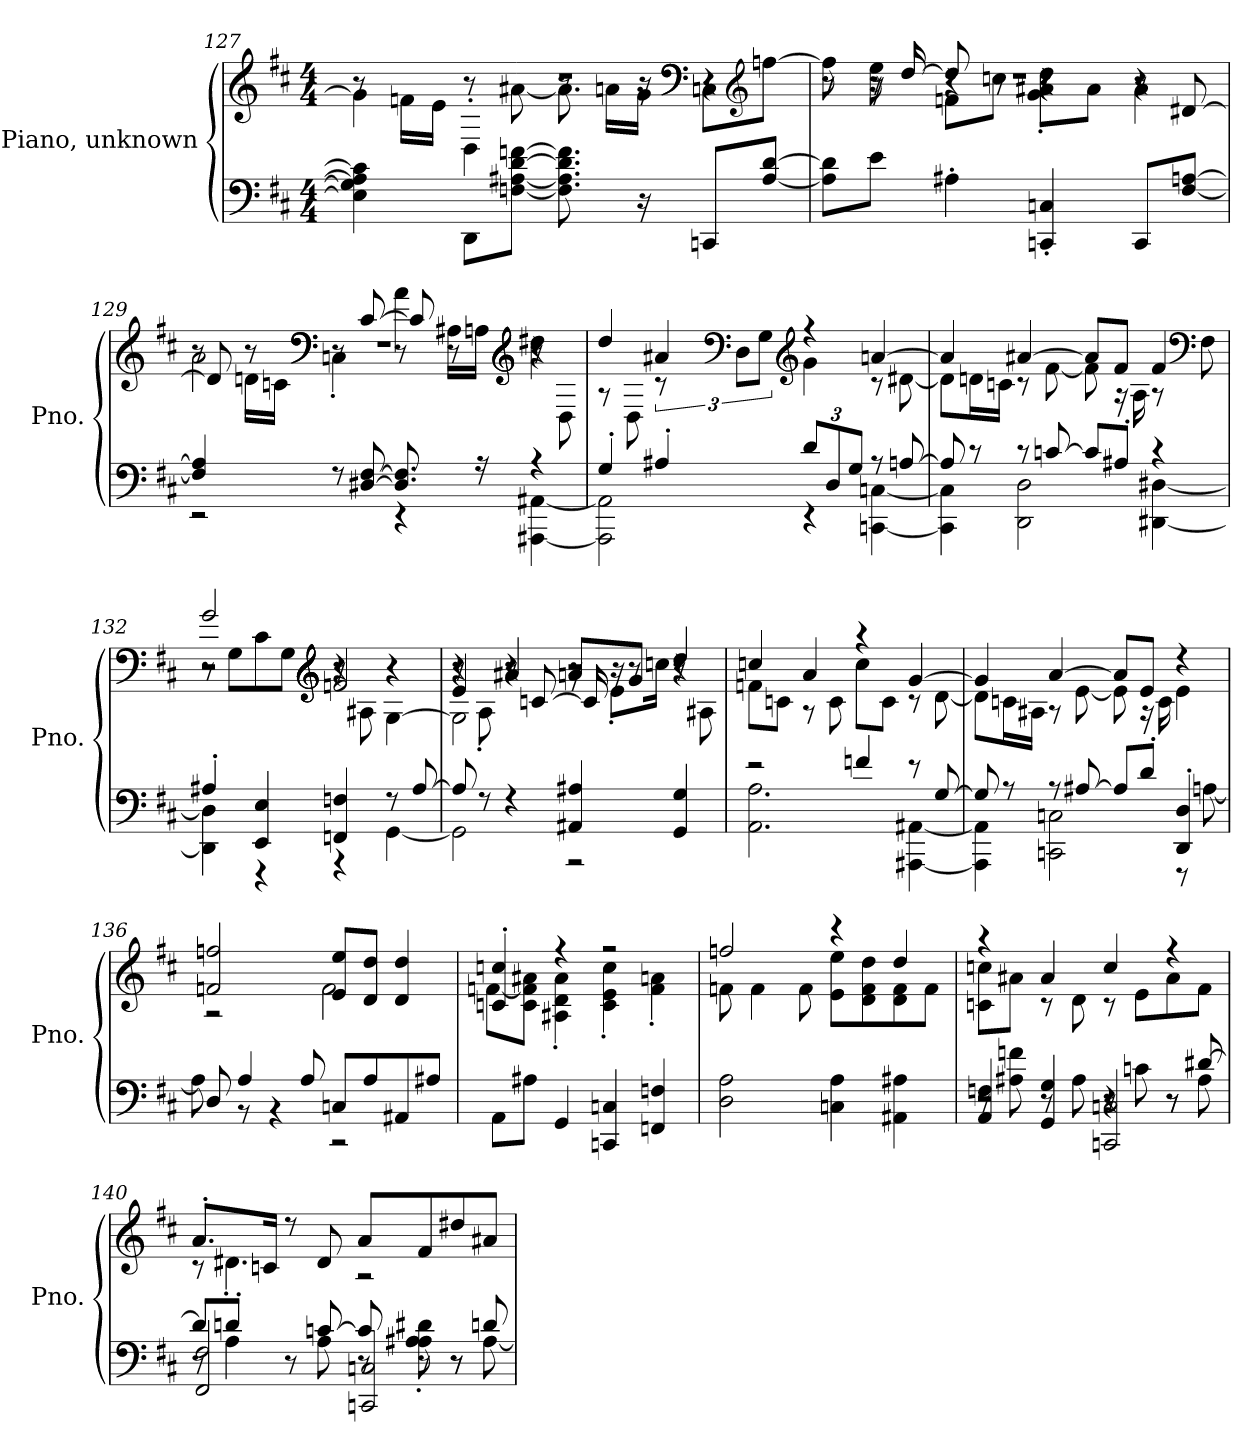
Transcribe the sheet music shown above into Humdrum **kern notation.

**kern	**kern
*part1	*part1
*staff2	*staff1
*I"Piano, unknown	*
*I'Pno.	*
*clefF4	*clefG2
*k[f#c#]	*k[f#c#]
*M4/4	*M4/4
=127	=127
*	*^
*	*	*^
4E\] 4G\] 4A#\] 4c\]	1r	4g\]	8r
.	.	.	16fn\LL
.	.	.	16e\JJ
8DD\L	.	8r	4D'\
[8Fn\ [8A#X\ [8d\ [8fn\J	.	[8a#X\	.
8.F\] 8.A#\] 8.d\] 8.f\]	.	8.a#\]	8r
.	.	.	16an\LL
16r	.	16r	16g\JJ
*	*clefF4	*	*
8CCn/L	.	4r	8Cn\L
*	*clefG2	*	*
[8A#/ [8d/J	.	.	[8ffn\J
!!LO:LB:g=z
=128	=128	=128	=128
*	*	*	*^
8A#\] 8d\]L	1r	8r	8r	8ff\]
8e\J	.	8ee\	16r	8r
.	.	.	[16dd/	.
4A#X'\	.	4r	8dd/]	8fn\L
.	.	.	8r	8ccn\J
4CCn/' 4Cn/'	.	4r	4r	8g\' 8a#X\' 8dd\'L
.	.	.	.	8a#\J
8CC/L	.	4a#\	8r	4r
[8F#/ [8An/J	.	.	[8d#X/	.
=129	=129	=129	=129	=129
*^	*	*	*	*
4F#/] 4A/]	2r	1r	2a\	8d#/]	8r
.	.	.	.	8r	16dn\LL
.	.	.	.	.	16cn\JJ
*	*	*clefF4	*	*	*
8r	.	.	.	8r	4Cn'\
[8D#X/ [8F#/	.	.	.	[8c/	.
8.D#/] 8.F#/]	4r	.	4a\	8c/]	8r
.	.	.	.	8r	16A#X\LL
16r	.	.	.	.	16An\JJ
*	*	*clefG2	*	*	*
4r	[4AAA#X\ [4AA#X\	.	4dd#X\	4r	8r
.	.	.	.	.	8D\
*	*	*	*v	*v	*v
!!LO:LB:g=z
=130	=130	=130	=130
4G'/	2AAA#\] 2AA#\]	4dd/	8r
.	.	.	8D\
4A#X'/	.	4a#X/	12r
*	*	*clefF4	*
.	.	.	12D\L
.	.	.	12G\J
*	*	*clefG2	*
*Xbrackettup	*	*	*
12d/L	4r	4r	4g\
12D/	.	.	.
12G/J	.	.	.
8r	[4CCn\ [4Cn\	[4an/	8r
[8An/	.	.	[8d#X\
=131	=131	=131	=131
8A/]	4CC\] 4C\]	4a/]	8d#\L]
8r	.	.	16dn\L
.	.	.	16cn\JJ
8r	2DD\ 2D\	[4a#X/	8r
[8cn/	.	.	[8f#\
8c/L]	.	8a#/L]	8f#\]
8A#X'/J	.	8f#/J	16r
.	.	.	16A\
4r	[4DD#X\ [4D#X\	4f#/	8r
*	*	*clefF4	*
.	.	.	8F#\
!!LO:LB:g=z
=132	=132	=132	=132
*	*	*	*^
4A#X'/	4DD#\] 4D#\]	2g/	8r	2r
.	.	.	8G\L	.
4EE/ 4E/	4r	.	8c#\	.
.	.	.	8G\J	.
*	*	*clefG2	*	*
4FFn/ 4Fn/	4r	2fn/	8r	4r
.	.	.	8A#X\	.
8r	[4GG\	.	4r	[4G\
[8A#/	.	.	.	.
=133	=133	=133	=133	=133
*	*	*	*	*^
8A#/]	2GG\]	4e/	8r	4r	2G\]
8r	.	.	8A'\	.	.
4r	.	4a#X/	4r	8r	.
.	.	.	.	[8cn/	.
4AA#X/ 4A#X/	2r	8an/L	16r	16c/]	2r
.	.	.	8e'\L	16r	.
.	.	8g/J	.	8r	.
.	.	.	16ccn\Jk	.	.
4GG/ 4G/	.	4dd/	8r	4r	.
.	.	.	8A#X\	.	.
*	*	*	*v	*v	*v
=134	=134	=134	=134
2r	2.AA\ 2.A\	4ccn/	8fn\L
.	.	.	8cn\J
.	.	4a/	8r
.	.	.	8c\
4fn/	.	4r	8cc\L
.	.	.	8c\J
8r	[4AAA#X\ [4AA#X\	[4g/	8r
[8G/	.	.	[8d\
!!LO:PB:g=z	!!
=135	=135	=135	=135
8G/]	4AAA#\] 4AA#\]	4g/]	8d\L]
8r	.	.	16cn\L
.	.	.	16A#X\JJ
8r	2CCn\ 2Cn\	[4a/	8r
[8A#X/	.	.	[8e\
8A#/L]	.	8a/L]	8e\]
8d'/J	.	8e/J	16r
.	.	.	16c\
4DD/' 4D/'	8r	4r	4e\
.	[8An\	.	.
=136	=136	=136	=136
8D/	8A\]	2fn/ 2ffn/	2r
4A/	8r	.	.
.	4r	.	.
8A/	.	.	.
8Cn/L	2r	8e/ 8ee/L	2f\
8A/	.	8d/ 8dd/J	.
8AA#X/	.	4d/ 4dd/	.
8A#X/J	.	.	.
*v	*v	*	*
=137	=137	=137
8AA\L	4cn/' 4ccn/'	[8fn\L
8A#X\J	.	8c\ 8f\] 8a#X\J
4GG/	4r	4A#X\' 4d\' 4a#\'
4CCn/ 4Cn/	2r	4c\' 4e\' 4cc\'
4FFn/ 4Fn/	.	4f\' 4an\'
!!LO:LB:g=z	!!
=138	=138	=138
2D\ 2A\	2ffn/	8fn\
.	.	4f\
.	.	8f\
4Cn\ 4A\	4r	8e\ 8ee\L
.	.	8d\ 8f\ 8dd\
4AA#X\ 4A#X\	4dd/	8d\ 8f\
.	.	8f\J
=139	=139	=139
*^	*	*
*	*^	*	*
2r	8r	4AA/ 4Fn/	4r	8cn\ 8ccn\L
.	8A#X\ 8fn\	.	.	8a#X\J
.	8r	4GG/ 4G/	4a#/	8r
.	8A#\	.	.	8d\
4r	8r	2CCn/ 2Cn/	4cc/	8r
.	8cn\	.	.	8e\L
8r	8r	.	4r	8a#\
[8d#X/	8A#\	.	.	8f#\J
=140	=140	=140	=140	=140
8d#/L]	8r	2FF#/ 2F#/	8.a'/L	8r
8dn'/J	4A\	.	.	4.d#X'\
.	.	.	16cn/Jk	.
8r	.	.	8r	.
[8cn/	8A\	.	8d#/	.
8c/]	8r	2CCn/ 2Cn/	8a/L	2r
8r	8A\' 8A#X\' 8d#X\'	.	8f#/	.
8r	8r	.	8dd#X/	.
8dn/	[8A#\	.	8a#X/J	.
*v	*v	*v	*	*
*	*v	*v
=	=
*-	*-
